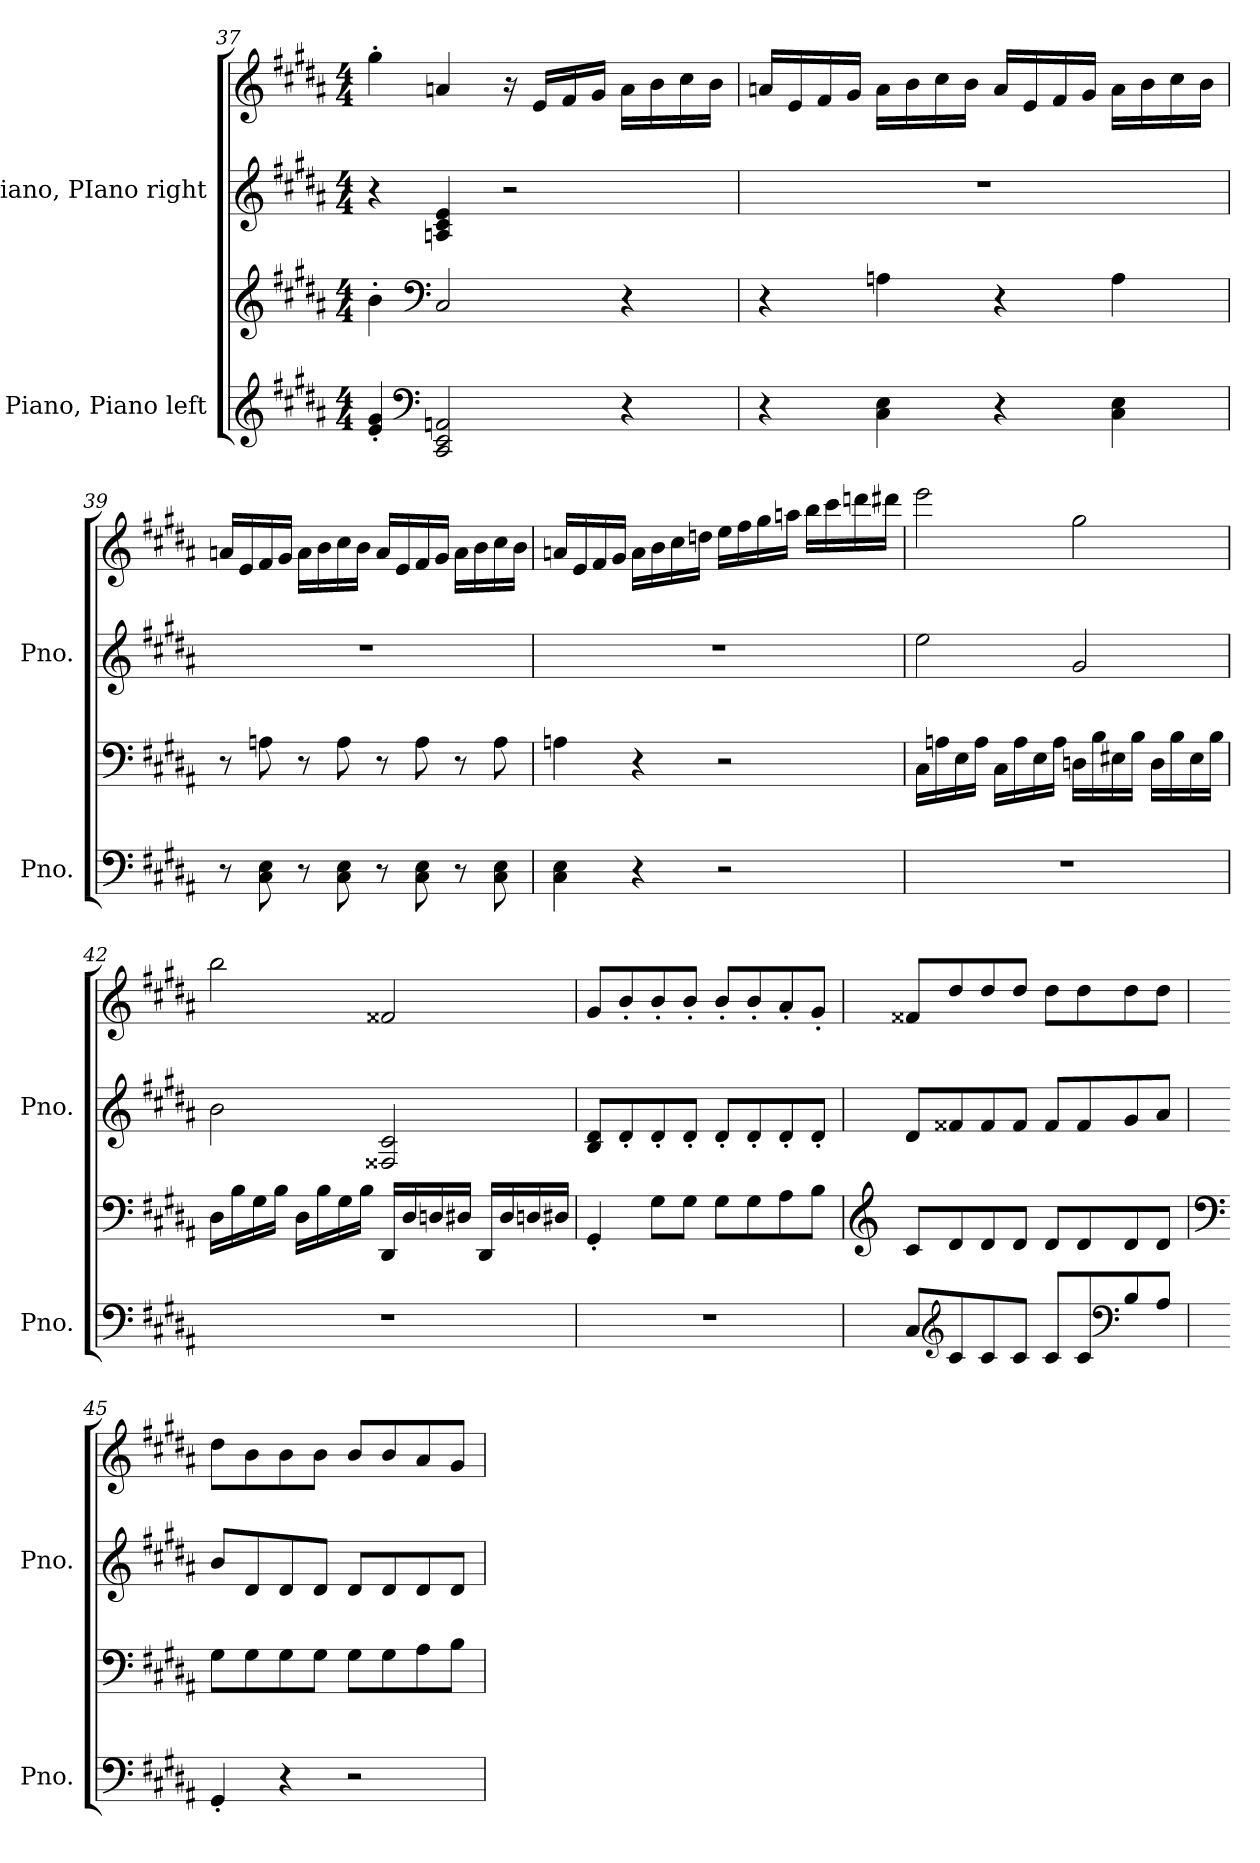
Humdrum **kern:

**kern	**kern	**kern	**kern
*part2	*part2	*part1	*part1
*staff4	*staff3	*staff2	*staff1
*I"Piano, Piano left	*	*I"Piano, PIano right	*
*I'Pno.	*	*I'Pno.	*
*clefG2	*clefG2	*clefG2	*clefG2
*k[f#c#g#d#a#]	*k[f#c#g#d#a#]	*k[f#c#g#d#a#]	*k[f#c#g#d#a#]
*M4/4	*M4/4	*M4/4	*M4/4
=37	=37	=37	=37
4e/' 4g#/'	4b'\	4r	4gg#'\
*clefF4	*clefF4	*	*
2CC#/ 2EE/ 2AAn/	2C#/	4An/ 4c#/ 4e/	4an/
.	.	2r	16r
.	.	.	16e/LL
.	.	.	16f#/
.	.	.	16g#/JJ
4r	4r	.	16a\LL
.	.	.	16b\
.	.	.	16cc#\
.	.	.	16b\JJ
!!LO:LB:g=z
=38	=38	=38	=38
4r	4r	1r	16an/LL
.	.	.	16e/
.	.	.	16f#/
.	.	.	16g#/JJ
4C#\ 4E\	4An\	.	16a\LL
.	.	.	16b\
.	.	.	16cc#\
.	.	.	16b\JJ
4r	4r	.	16a/LL
.	.	.	16e/
.	.	.	16f#/
.	.	.	16g#/JJ
4C#\ 4E\	4A\	.	16a\LL
.	.	.	16b\
.	.	.	16cc#\
.	.	.	16b\JJ
=39	=39	=39	=39
8r	8r	1r	16an/LL
.	.	.	16e/
8C#\ 8E\	8An\	.	16f#/
.	.	.	16g#/JJ
8r	8r	.	16a\LL
.	.	.	16b\
8C#\ 8E\	8A\	.	16cc#\
.	.	.	16b\JJ
8r	8r	.	16a/LL
.	.	.	16e/
8C#\ 8E\	8A\	.	16f#/
.	.	.	16g#/JJ
8r	8r	.	16a\LL
.	.	.	16b\
8C#\ 8E\	8A\	.	16cc#\
.	.	.	16b\JJ
!!LO:LB:g=z
=40	=40	=40	=40
4C#\ 4E\	4An\	1r	16an/LL
.	.	.	16e/
.	.	.	16f#/
.	.	.	16g#/JJ
4r	4r	.	16a\LL
.	.	.	16b\
.	.	.	16cc#\
.	.	.	16ddn\JJ
2r	2r	.	16ee\LL
.	.	.	16ff#\
.	.	.	16gg#\
.	.	.	16aan\JJ
.	.	.	16bb\LL
.	.	.	16ccc#\
.	.	.	16dddn\
.	.	.	16ddd#X\JJ
=41	=41	=41	=41
1r	16C#\LL	2ee\	2eee\
.	16An\	.	.
.	16E\	.	.
.	16A\JJ	.	.
.	16C#\LL	.	.
.	16A\	.	.
.	16E\	.	.
.	16A\JJ	.	.
.	16Dn\LL	2g#/	2gg#\
.	16B\	.	.
.	16E#X\	.	.
.	16B\JJ	.	.
.	16D\LL	.	.
.	16B\	.	.
.	16E#\	.	.
.	16B\JJ	.	.
!!LO:PB:g=z
=42	=42	=42	=42
1r	16D#\LL	2b\	2bb\
.	16B\	.	.
.	16G#\	.	.
.	16B\JJ	.	.
.	16D#\LL	.	.
.	16B\	.	.
.	16G#\	.	.
.	16B\JJ	.	.
.	16DD#/LL	2F##X/ 2c#/	2f##X/
.	16D#/	.	.
.	16Dn/	.	.
.	16D#X/JJ	.	.
.	16DD#/LL	.	.
.	16D#/	.	.
.	16Dn/	.	.
.	16D#X/JJ	.	.
=43	=43	=43	=43
1r	4GG#'/	8B/ 8d#/L	8g#/L
.	.	8d#'/	8b'/
.	8G#\L	8d#'/	8b'/
.	8G#\J	8d#'/J	8b'/J
.	8G#\L	8d#'/L	8b'/L
.	8G#\	8d#'/	8b'/
.	8A#\	8d#'/	8a#'/
.	8B\J	8d#'/J	8g#'/J
!!LO:LB:g=z
=44	=44	=44	=44
*	*clefG2	*	*
8C#/L	8c#/L	8d#/L	8f##X/L
*clefG2	*	*	*
8c#/	8d#/	8f##X/	8dd#/
8c#/	8d#/	8f##/	8dd#/
8c#/J	8d#/J	8f##/J	8dd#/J
8c#/L	8d#/L	8f##/L	8dd#\L
8c#/	8d#/	8f##/	8dd#\
*clefF4	*	*	*
8B/	8d#/	8g#/	8dd#\
8A#/J	8d#/J	8a#/J	8dd#\J
=45	=45	=45	=45
*	*clefF4	*	*
4GG#'/	8G#\L	8b/L	8dd#\L
.	8G#\	8d#/	8b\
4r	8G#\	8d#/	8b\
.	8G#\J	8d#/J	8b\J
2r	8G#\L	8d#/L	8b/L
.	8G#\	8d#/	8b/
.	8A#\	8d#/	8a#/
.	8B\J	8d#/J	8g#/J
=	=	=	=
*-	*-	*-	*-
